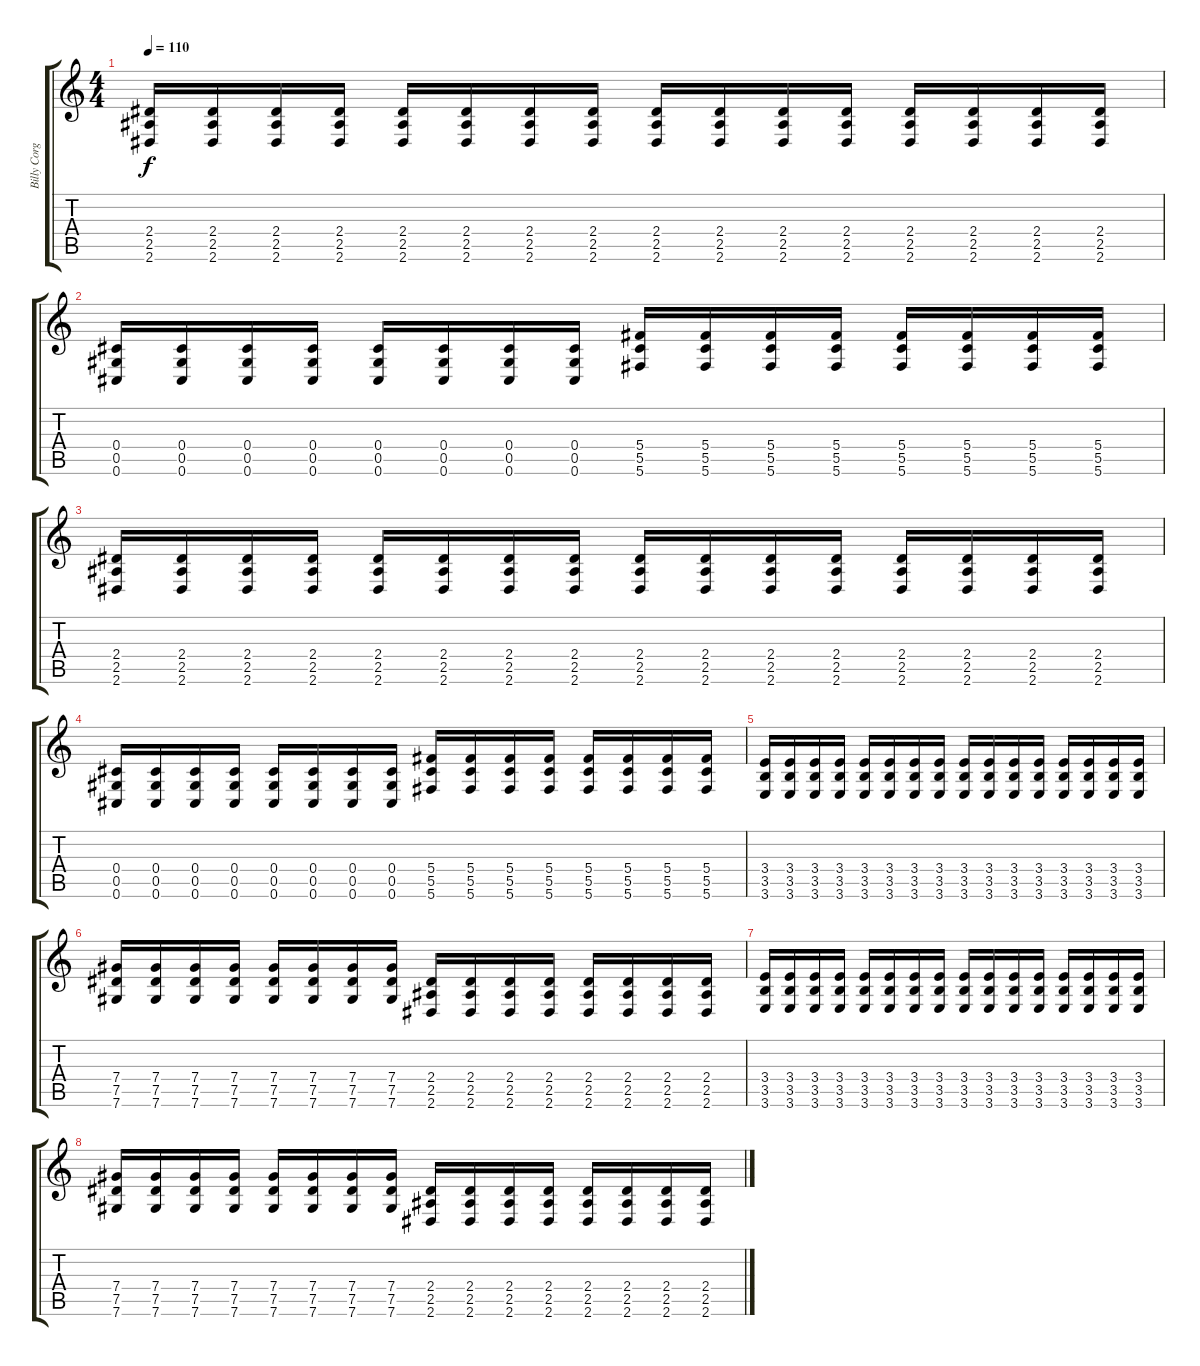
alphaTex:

\track ("Billy Corgan" "Billy Corg") {instrument distortionguitar}
\staff {score tabs}
\tuning (Eb4 Bb3 Gb3 Db3 Ab2 Db2) {hide}
\ts (4 4)
\tempo 110
\clef g2
\ks c
(2.4 2.5 2.6).16{dy f} (2.4 2.5 2.6).16 (2.4 2.5 2.6).16 (2.4 2.5 2.6).16 (2.4 2.5 2.6).16 (2.4 2.5 2.6).16 (2.4 2.5 2.6).16 (2.4 2.5 2.6).16 (2.4 2.5 2.6).16 (2.4 2.5 2.6).16 (2.4 2.5 2.6).16 (2.4 2.5 2.6).16 (2.4 2.5 2.6).16 (2.4 2.5 2.6).16 (2.4 2.5 2.6).16 (2.4 2.5 2.6).16 |
(0.4 0.5 0.6).16 (0.4 0.5 0.6).16 (0.4 0.5 0.6).16 (0.4 0.5 0.6).16 (0.4 0.5 0.6).16 (0.4 0.5 0.6).16 (0.4 0.5 0.6).16 (0.4 0.5 0.6).16 (5.4 5.5 5.6).16 (5.4 5.5 5.6).16 (5.4 5.5 5.6).16 (5.4 5.5 5.6).16 (5.4 5.5 5.6).16 (5.4 5.5 5.6).16 (5.4 5.5 5.6).16 (5.4 5.5 5.6).16 |
(2.4 2.5 2.6).16 (2.4 2.5 2.6).16 (2.4 2.5 2.6).16 (2.4 2.5 2.6).16 (2.4 2.5 2.6).16 (2.4 2.5 2.6).16 (2.4 2.5 2.6).16 (2.4 2.5 2.6).16 (2.4 2.5 2.6).16 (2.4 2.5 2.6).16 (2.4 2.5 2.6).16 (2.4 2.5 2.6).16 (2.4 2.5 2.6).16 (2.4 2.5 2.6).16 (2.4 2.5 2.6).16 (2.4 2.5 2.6).16 |
(0.4 0.5 0.6).16 (0.4 0.5 0.6).16 (0.4 0.5 0.6).16 (0.4 0.5 0.6).16 (0.4 0.5 0.6).16 (0.4 0.5 0.6).16 (0.4 0.5 0.6).16 (0.4 0.5 0.6).16 (5.4 5.5 5.6).16 (5.4 5.5 5.6).16 (5.4 5.5 5.6).16 (5.4 5.5 5.6).16 (5.4 5.5 5.6).16 (5.4 5.5 5.6).16 (5.4 5.5 5.6).16 (5.4 5.5 5.6).16 |
(3.4 3.5 3.6).16 (3.4 3.5 3.6).16 (3.4 3.5 3.6).16 (3.4 3.5 3.6).16 (3.4 3.5 3.6).16 (3.4 3.5 3.6).16 (3.4 3.5 3.6).16 (3.4 3.5 3.6).16 (3.4 3.5 3.6).16 (3.4 3.5 3.6).16 (3.4 3.5 3.6).16 (3.4 3.5 3.6).16 (3.4 3.5 3.6).16 (3.4 3.5 3.6).16 (3.4 3.5 3.6).16 (3.4 3.5 3.6).16 |
(7.4 7.5 7.6).16 (7.4 7.5 7.6).16 (7.4 7.5 7.6).16 (7.4 7.5 7.6).16 (7.4 7.5 7.6).16 (7.4 7.5 7.6).16 (7.4 7.5 7.6).16 (7.4 7.5 7.6).16 (2.4 2.5 2.6).16 (2.4 2.5 2.6).16 (2.4 2.5 2.6).16 (2.4 2.5 2.6).16 (2.4 2.5 2.6).16 (2.4 2.5 2.6).16 (2.4 2.5 2.6).16 (2.4 2.5 2.6).16 |
(3.4 3.5 3.6).16 (3.4 3.5 3.6).16 (3.4 3.5 3.6).16 (3.4 3.5 3.6).16 (3.4 3.5 3.6).16 (3.4 3.5 3.6).16 (3.4 3.5 3.6).16 (3.4 3.5 3.6).16 (3.4 3.5 3.6).16 (3.4 3.5 3.6).16 (3.4 3.5 3.6).16 (3.4 3.5 3.6).16 (3.4 3.5 3.6).16 (3.4 3.5 3.6).16 (3.4 3.5 3.6).16 (3.4 3.5 3.6).16 |
(7.4 7.5 7.6).16 (7.4 7.5 7.6).16 (7.4 7.5 7.6).16 (7.4 7.5 7.6).16 (7.4 7.5 7.6).16 (7.4 7.5 7.6).16 (7.4 7.5 7.6).16 (7.4 7.5 7.6).16 (2.4 2.5 2.6).16 (2.4 2.5 2.6).16 (2.4 2.5 2.6).16 (2.4 2.5 2.6).16 (2.4 2.5 2.6).16 (2.4 2.5 2.6).16 (2.4 2.5 2.6).16 (2.4 2.5 2.6).16
